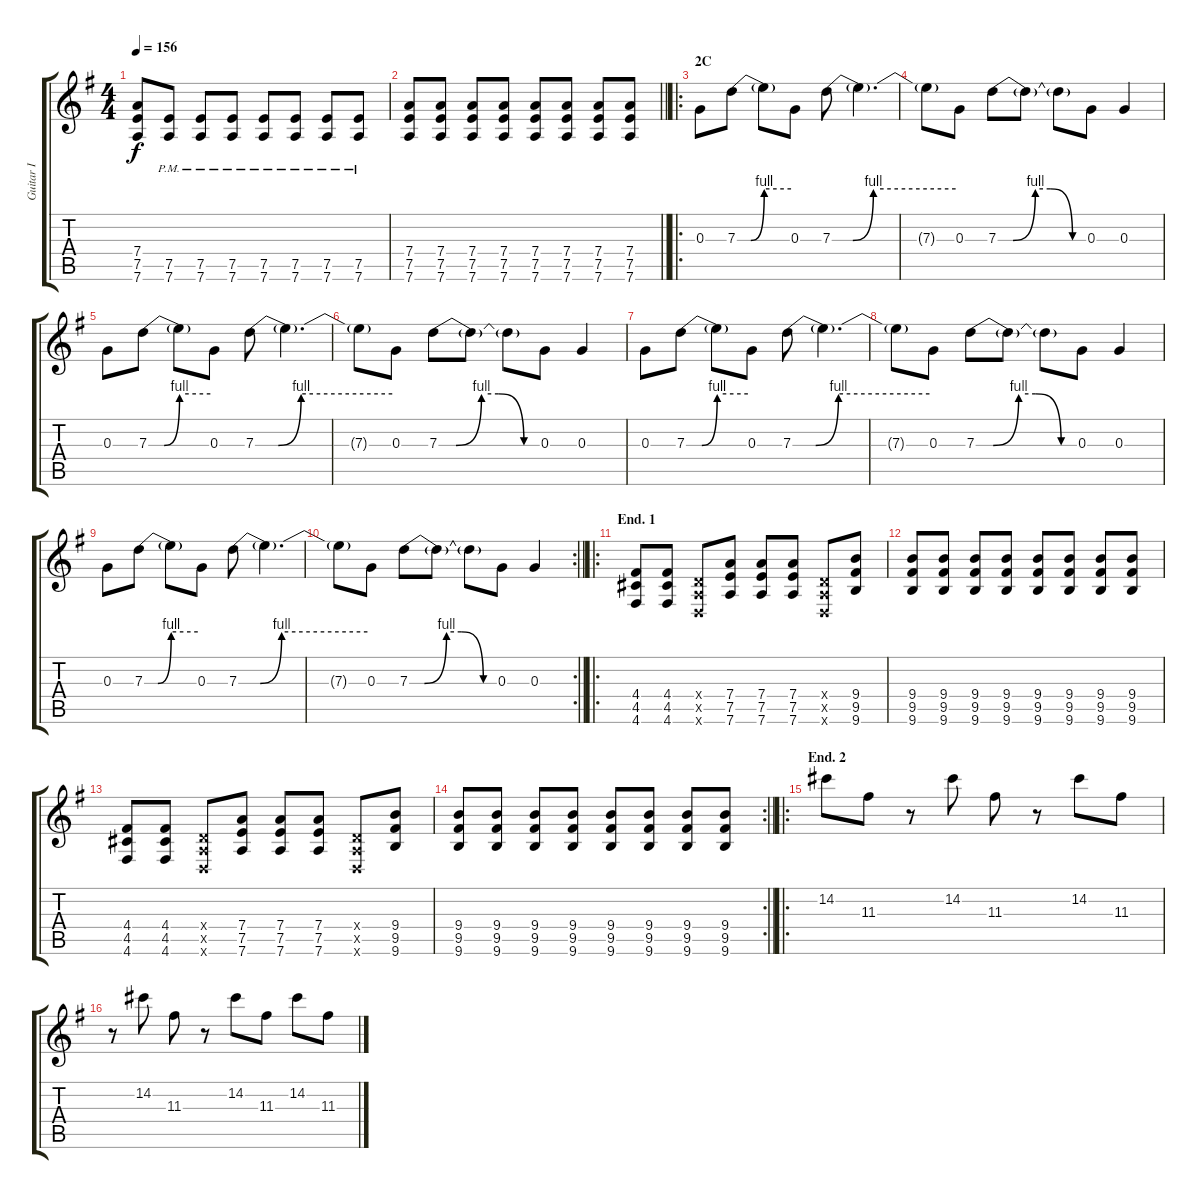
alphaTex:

\track ("Guitar I" "Guitar I") {instrument distortionguitar}
\staff {score tabs}
\tuning (E4 B3 G3 D3 A2 D2) {hide}
\ts (4 4)
\tempo 156
\clef g2
\ks eminor
(7.4 7.5 7.6).8{dy f} (7.5{pm} 7.6{pm}).8 (7.5{pm} 7.6{pm}).8 (7.5{pm} 7.6{pm}).8 (7.5{pm} 7.6{pm}).8 (7.5{pm} 7.6{pm}).8 (7.5{pm} 7.6{pm}).8 (7.5{pm} 7.6{pm}).8 |
\barLineRight lightlight
(7.4 7.5 7.6).8 (7.4 7.5 7.6).8 (7.4 7.5 7.6).8 (7.4 7.5 7.6).8 (7.4 7.5 7.6).8 (7.4 7.5 7.6).8 (7.4 7.5 7.6).8 (7.4 7.5 7.6).8 |
\ro
\section ("" "2C")
0.3.8 7.3{be (custom 0 0 15 0 30 4 60 4)}.8 7.3{t}.8 0.3.8 7.3{be (custom 0 0 10 0 20 4 60 4)}.8 7.3{t}.4{d} |
7.3{t}.8 0.3.8 7.3{be (custom 0 0 10 0 25 4 35 4 50 0 60 0)}.8 7.3{t}.8 7.3{t}.8 0.3.8 0.3.4 |
0.3.8 7.3{be (custom 0 0 15 0 30 4 60 4)}.8 7.3{t}.8 0.3.8 7.3{be (custom 0 0 10 0 20 4 60 4)}.8 7.3{t}.4{d} |
7.3{t}.8 0.3.8 7.3{be (custom 0 0 10 0 25 4 35 4 50 0 60 0)}.8 7.3{t}.8 7.3{t}.8 0.3.8 0.3.4 |
0.3.8 7.3{be (custom 0 0 15 0 30 4 60 4)}.8 7.3{t}.8 0.3.8 7.3{be (custom 0 0 10 0 20 4 60 4)}.8 7.3{t}.4{d} |
7.3{t}.8 0.3.8 7.3{be (custom 0 0 10 0 25 4 35 4 50 0 60 0)}.8 7.3{t}.8 7.3{t}.8 0.3.8 0.3.4 |
0.3.8 7.3{be (custom 0 0 15 0 30 4 60 4)}.8 7.3{t}.8 0.3.8 7.3{be (custom 0 0 10 0 20 4 60 4)}.8 7.3{t}.4{d} |
\rc 2
\barLineRight lightlight
7.3{t}.8 0.3.8 7.3{be (custom 0 0 10 0 25 4 35 4 50 0 60 0)}.8 7.3{t}.8 7.3{t}.8 0.3.8 0.3.4 |
\ro
\section ("" "End. 1")
(4.4 4.5 4.6).8 (4.4 4.5 4.6).8 (0.4{x} 0.5{x} 0.6{x}).8 (7.4 7.5 7.6).8 (7.4 7.5 7.6).8 (7.4 7.5 7.6).8 (0.4{x} 0.5{x} 0.6{x}).8 (9.4 9.5 9.6).8 |
(9.4 9.5 9.6).8 (9.4 9.5 9.6).8 (9.4 9.5 9.6).8 (9.4 9.5 9.6).8 (9.4 9.5 9.6).8 (9.4 9.5 9.6).8 (9.4 9.5 9.6).8 (9.4 9.5 9.6).8 |
(4.4 4.5 4.6).8 (4.4 4.5 4.6).8 (0.4{x} 0.5{x} 0.6{x}).8 (7.4 7.5 7.6).8 (7.4 7.5 7.6).8 (7.4 7.5 7.6).8 (0.4{x} 0.5{x} 0.6{x}).8 (9.4 9.5 9.6).8 |
\rc 2
\barLineRight lightlight
(9.4 9.5 9.6).8 (9.4 9.5 9.6).8 (9.4 9.5 9.6).8 (9.4 9.5 9.6).8 (9.4 9.5 9.6).8 (9.4 9.5 9.6).8 (9.4 9.5 9.6).8 (9.4 9.5 9.6).8 |
\ro
\section ("" "End. 2")
14.2.8 11.3.8 r.8 14.2.8 11.3.8 r.8 14.2.8 11.3.8 |
r.8 14.2.8 11.3.8 r.8 14.2.8 11.3.8 14.2.8 11.3.8
